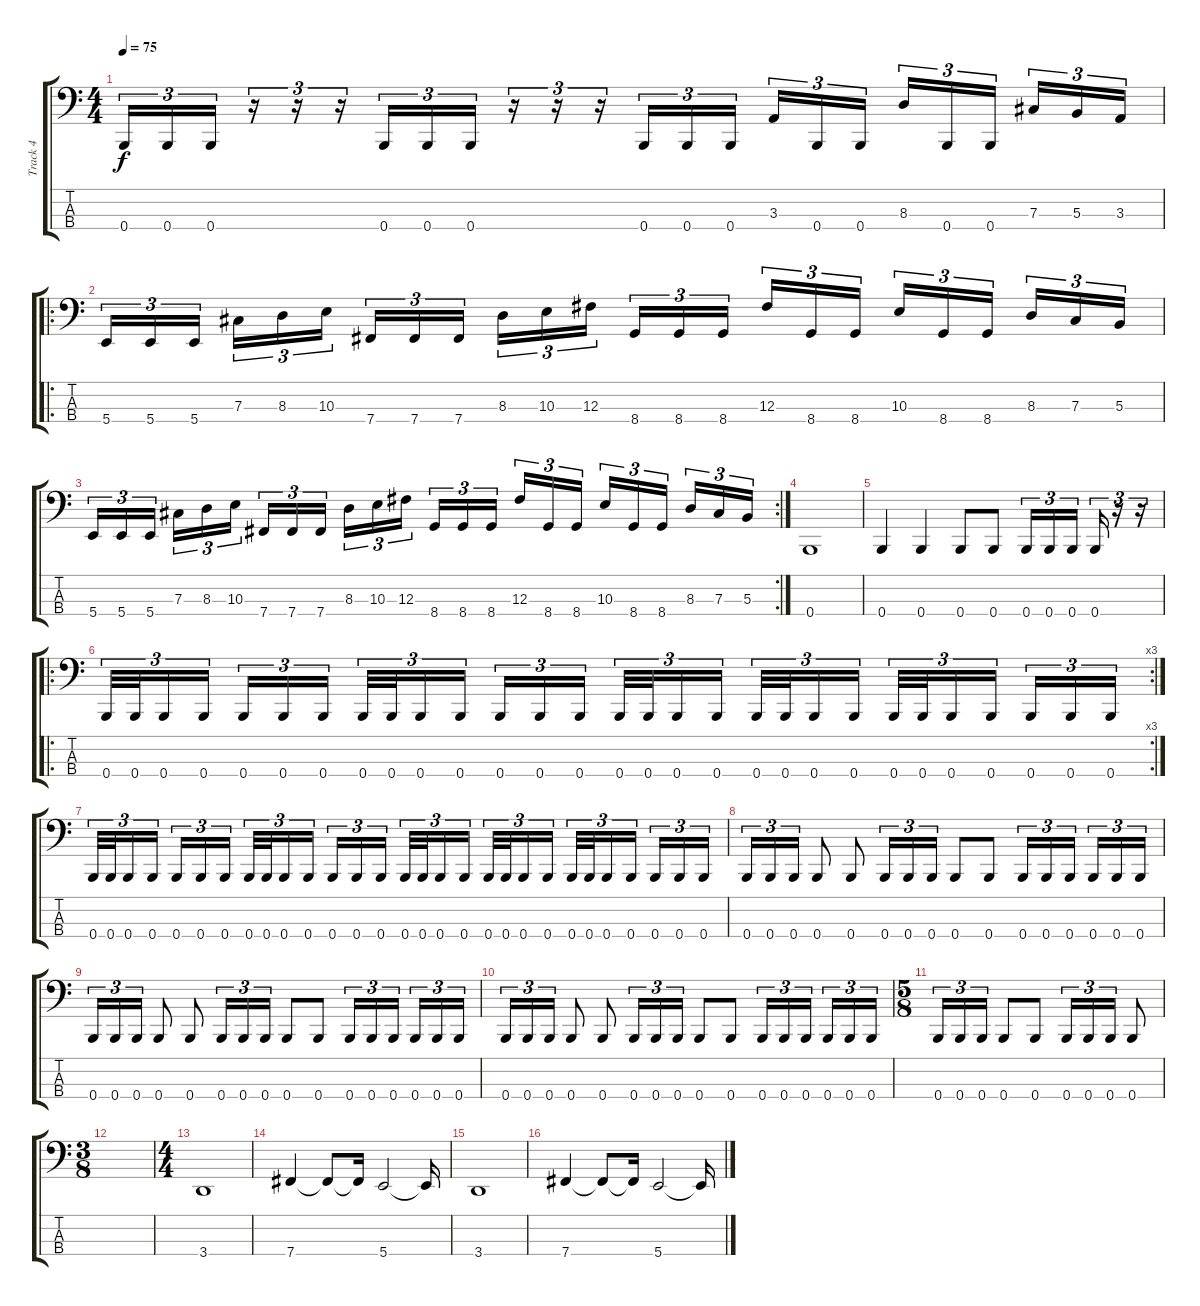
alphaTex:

\track ("Track 4" "Track 4") {instrument electricbassfinger}
\staff {score tabs}
\tuning (E2 B1 Gb1 B0) {hide}
\ts (4 4)
\tempo 75
\clef f4
\ks c
0.4.16{tu (3 2) dy f} 0.4.16{tu (3 2)} 0.4.16{tu (3 2)} r.16{tu (3 2)} r.16{tu (3 2)} r.16{tu (3 2)} 0.4.16{tu (3 2)} 0.4.16{tu (3 2)} 0.4.16{tu (3 2)} r.16{tu (3 2)} r.16{tu (3 2)} r.16{tu (3 2)} 0.4.16{tu (3 2)} 0.4.16{tu (3 2)} 0.4.16{tu (3 2) beam splitsecondary} 3.3.16{tu (3 2)} 0.4.16{tu (3 2)} 0.4.16{tu (3 2)} 8.3.16{tu (3 2)} 0.4.16{tu (3 2)} 0.4.16{tu (3 2) beam splitsecondary} 7.3.16{tu (3 2)} 5.3.16{tu (3 2)} 3.3.16{tu (3 2)} |
\ro
5.4.16{tu (3 2)} 5.4.16{tu (3 2)} 5.4.16{tu (3 2) beam splitsecondary} 7.3.16{tu (3 2)} 8.3.16{tu (3 2)} 10.3.16{tu (3 2)} 7.4.16{tu (3 2)} 7.4.16{tu (3 2)} 7.4.16{tu (3 2) beam splitsecondary} 8.3.16{tu (3 2)} 10.3.16{tu (3 2)} 12.3.16{tu (3 2)} 8.4.16{tu (3 2)} 8.4.16{tu (3 2)} 8.4.16{tu (3 2) beam splitsecondary} 12.3.16{tu (3 2)} 8.4.16{tu (3 2)} 8.4.16{tu (3 2)} 10.3.16{tu (3 2)} 8.4.16{tu (3 2)} 8.4.16{tu (3 2) beam splitsecondary} 8.3.16{tu (3 2)} 7.3.16{tu (3 2)} 5.3.16{tu (3 2)} |
\rc 2
5.4.16{tu (3 2)} 5.4.16{tu (3 2)} 5.4.16{tu (3 2) beam splitsecondary} 7.3.16{tu (3 2)} 8.3.16{tu (3 2)} 10.3.16{tu (3 2)} 7.4.16{tu (3 2)} 7.4.16{tu (3 2)} 7.4.16{tu (3 2) beam splitsecondary} 8.3.16{tu (3 2)} 10.3.16{tu (3 2)} 12.3.16{tu (3 2)} 8.4.16{tu (3 2)} 8.4.16{tu (3 2)} 8.4.16{tu (3 2) beam splitsecondary} 12.3.16{tu (3 2)} 8.4.16{tu (3 2)} 8.4.16{tu (3 2)} 10.3.16{tu (3 2)} 8.4.16{tu (3 2)} 8.4.16{tu (3 2) beam splitsecondary} 8.3.16{tu (3 2)} 7.3.16{tu (3 2)} 5.3.16{tu (3 2)} |
0.4.1 |
0.4.4 0.4.4 0.4.8 0.4.8 0.4.16{tu (3 2)} 0.4.16{tu (3 2)} 0.4.16{tu (3 2) beam splitsecondary} 0.4.16{tu (3 2)} r.16{tu (3 2)} r.16{tu (3 2)} |
\ro
\rc 3
0.4.32{tu (3 2)} 0.4.32{tu (3 2)} 0.4.16{tu (3 2)} 0.4.16{tu (3 2) beam splitsecondary} 0.4.16{tu (3 2)} 0.4.16{tu (3 2)} 0.4.16{tu (3 2)} 0.4.32{tu (3 2)} 0.4.32{tu (3 2)} 0.4.16{tu (3 2)} 0.4.16{tu (3 2) beam splitsecondary} 0.4.16{tu (3 2)} 0.4.16{tu (3 2)} 0.4.16{tu (3 2)} 0.4.32{tu (3 2)} 0.4.32{tu (3 2)} 0.4.16{tu (3 2)} 0.4.16{tu (3 2) beam splitsecondary} 0.4.32{tu (3 2)} 0.4.32{tu (3 2)} 0.4.16{tu (3 2)} 0.4.16{tu (3 2)} 0.4.32{tu (3 2)} 0.4.32{tu (3 2)} 0.4.16{tu (3 2)} 0.4.16{tu (3 2) beam splitsecondary} 0.4.16{tu (3 2)} 0.4.16{tu (3 2)} 0.4.16{tu (3 2)} |
0.4.32{tu (3 2)} 0.4.32{tu (3 2)} 0.4.16{tu (3 2)} 0.4.16{tu (3 2) beam splitsecondary} 0.4.16{tu (3 2)} 0.4.16{tu (3 2)} 0.4.16{tu (3 2)} 0.4.32{tu (3 2)} 0.4.32{tu (3 2)} 0.4.16{tu (3 2)} 0.4.16{tu (3 2) beam splitsecondary} 0.4.16{tu (3 2)} 0.4.16{tu (3 2)} 0.4.16{tu (3 2)} 0.4.32{tu (3 2)} 0.4.32{tu (3 2)} 0.4.16{tu (3 2)} 0.4.16{tu (3 2) beam splitsecondary} 0.4.32{tu (3 2)} 0.4.32{tu (3 2)} 0.4.16{tu (3 2)} 0.4.16{tu (3 2)} 0.4.32{tu (3 2)} 0.4.32{tu (3 2)} 0.4.16{tu (3 2)} 0.4.16{tu (3 2) beam splitsecondary} 0.4.16{tu (3 2)} 0.4.16{tu (3 2)} 0.4.16{tu (3 2)} |
0.4.16{tu (3 2)} 0.4.16{tu (3 2)} 0.4.16{tu (3 2)} 0.4.8 0.4.8 0.4.16{tu (3 2)} 0.4.16{tu (3 2)} 0.4.16{tu (3 2)} 0.4.8 0.4.8 0.4.16{tu (3 2)} 0.4.16{tu (3 2)} 0.4.16{tu (3 2) beam splitsecondary} 0.4.16{tu (3 2)} 0.4.16{tu (3 2)} 0.4.16{tu (3 2)} |
0.4.16{tu (3 2)} 0.4.16{tu (3 2)} 0.4.16{tu (3 2)} 0.4.8 0.4.8 0.4.16{tu (3 2)} 0.4.16{tu (3 2)} 0.4.16{tu (3 2)} 0.4.8 0.4.8 0.4.16{tu (3 2)} 0.4.16{tu (3 2)} 0.4.16{tu (3 2) beam splitsecondary} 0.4.16{tu (3 2)} 0.4.16{tu (3 2)} 0.4.16{tu (3 2)} |
0.4.16{tu (3 2)} 0.4.16{tu (3 2)} 0.4.16{tu (3 2)} 0.4.8 0.4.8 0.4.16{tu (3 2)} 0.4.16{tu (3 2)} 0.4.16{tu (3 2)} 0.4.8 0.4.8 0.4.16{tu (3 2)} 0.4.16{tu (3 2)} 0.4.16{tu (3 2) beam splitsecondary} 0.4.16{tu (3 2)} 0.4.16{tu (3 2)} 0.4.16{tu (3 2)} |
\ts (5 8)
0.4.16{tu (3 2)} 0.4.16{tu (3 2)} 0.4.16{tu (3 2)} 0.4.8 0.4.8 0.4.16{tu (3 2)} 0.4.16{tu (3 2)} 0.4.16{tu (3 2)} 0.4.8 |
\ts (3 8)
|
\ts (4 4)
3.4.1 |
7.4.4 7.4{t}.8 7.4{t}.16 5.4.2 5.4{t}.16 |
3.4.1 |
7.4.4 7.4{t}.8 7.4{t}.16 5.4.2 5.4{t}.16
